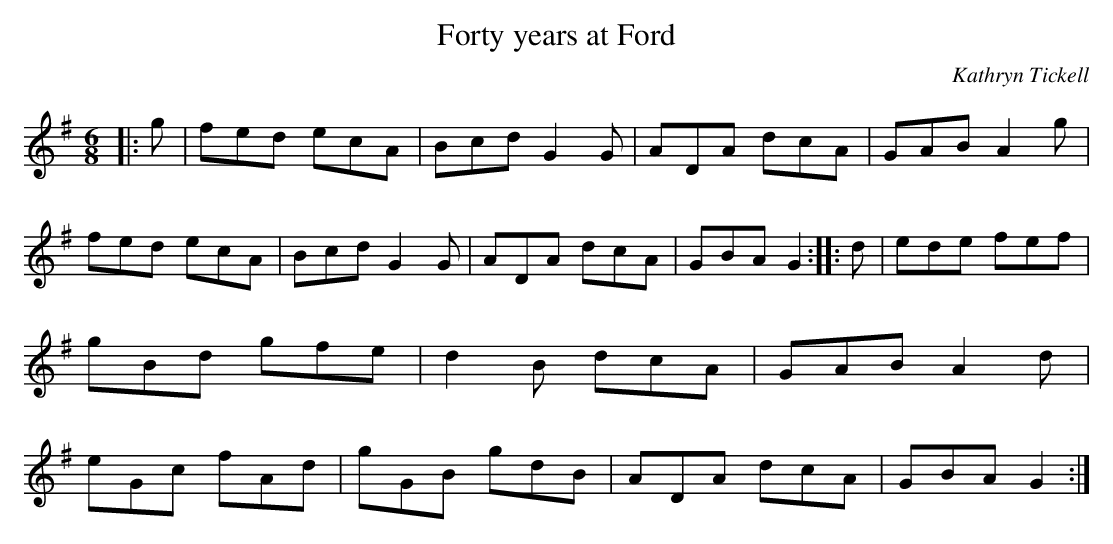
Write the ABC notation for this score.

X:1
T:Forty years at Ford
C:Kathryn Tickell
M:6/8
L:1/8
E:14
K:G
|:g|fed ecA|Bcd G2 G|ADA dcA|GAB A2 g|fed ecA|Bcd G2 G|ADA dcA|GBA G2::d|\
ede fef|gBd gfe|d2 B dcA|GAB A2 d|eGc fAd|gGB gdB|ADA dcA|GBA G2:|**
